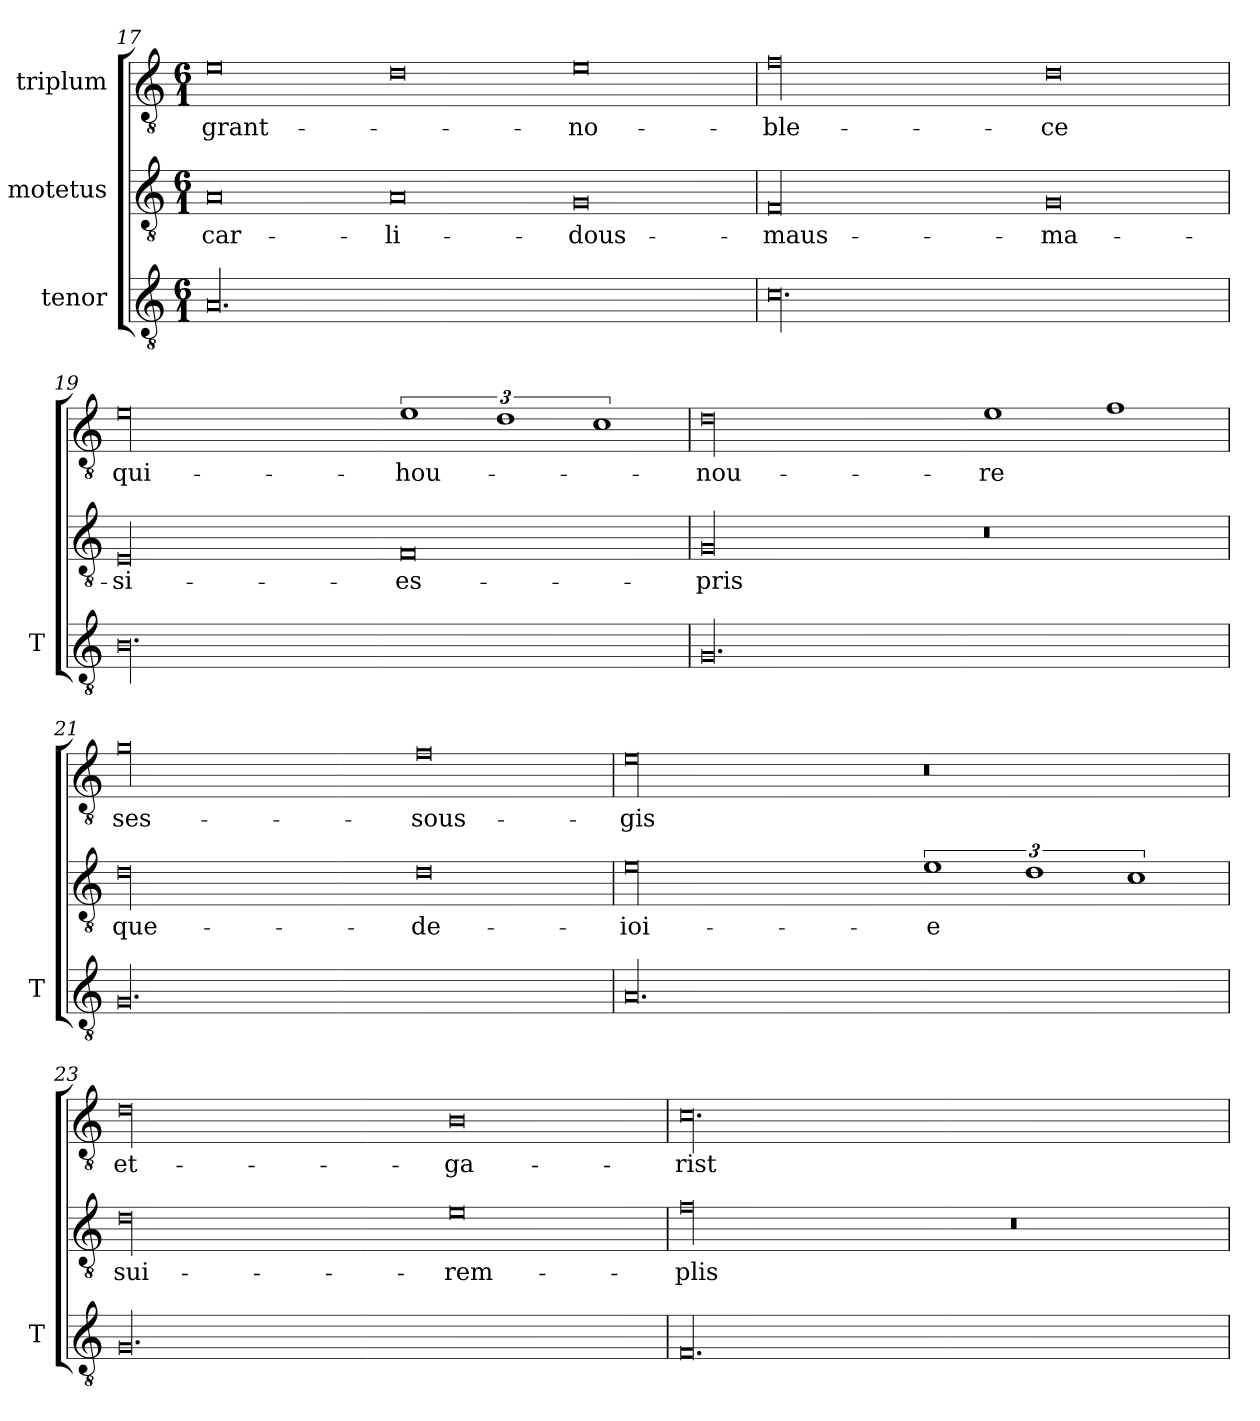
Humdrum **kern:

**kern	**kern	**text	**kern	**text
*part3	*part2	*part2	*part1	*part1
*staff3	*staff2	*staff2	*staff1	*staff1
*I"tenor	*I"motetus	*	*I"triplum	*
*I'T	*	*	*	*
*clefGv2	*clefGv2	*	*clefGv2	*
*k[]	*k[]	*	*k[]	*
*C:	*C:	*	*C:	*
*M6/1	*M6/1	*	*M6/1	*
=17	=17	=17	=17	=17
00.A/	0A/	car-	0e\	grant-
.	0A/	li-	0d\	.
.	0G/	dous-	0e\	no-
=18	=18	=18	=18	=18
00.c\	00F/	maus-	00f\	-ble-
.	0G/	ma-	0d\	-ce
=19	=19	=19	=19	=19
00.B\	00E/	si-	00e\	qui-
.	0F/	es-	3%2e\	hou-
.	.	.	3%2d\	.
.	.	.	3%2c\	.
=20	=20	=20	=20	=20
00.G/	00G/	-pris	00d\	-nou-
.	0r	.	1e\	-re
.	.	.	1f\	.
=21	=21	=21	=21	=21
00.G/	00d\	que-	00g\	ses-
.	0d\	de-	0f\	sous-
=22	=22	=22	=22	=22
00.A/	00e\	ioi-	00e\	-gis
.	3%2e\	-e	0r	.
.	3%2d\	.	.	.
.	3%2c\	.	.	.
=23	=23	=23	=23	=23
00.G/	00d\	sui-	00d\	et-
.	0e\	rem-	0B\	ga-
=24	=24	=24	=24	=24
00.F/	00f\	-plis	00.c\	-rist
.	0r	.	.	.
=	=	=	=	=
*-	*-	*-	*-	*-
